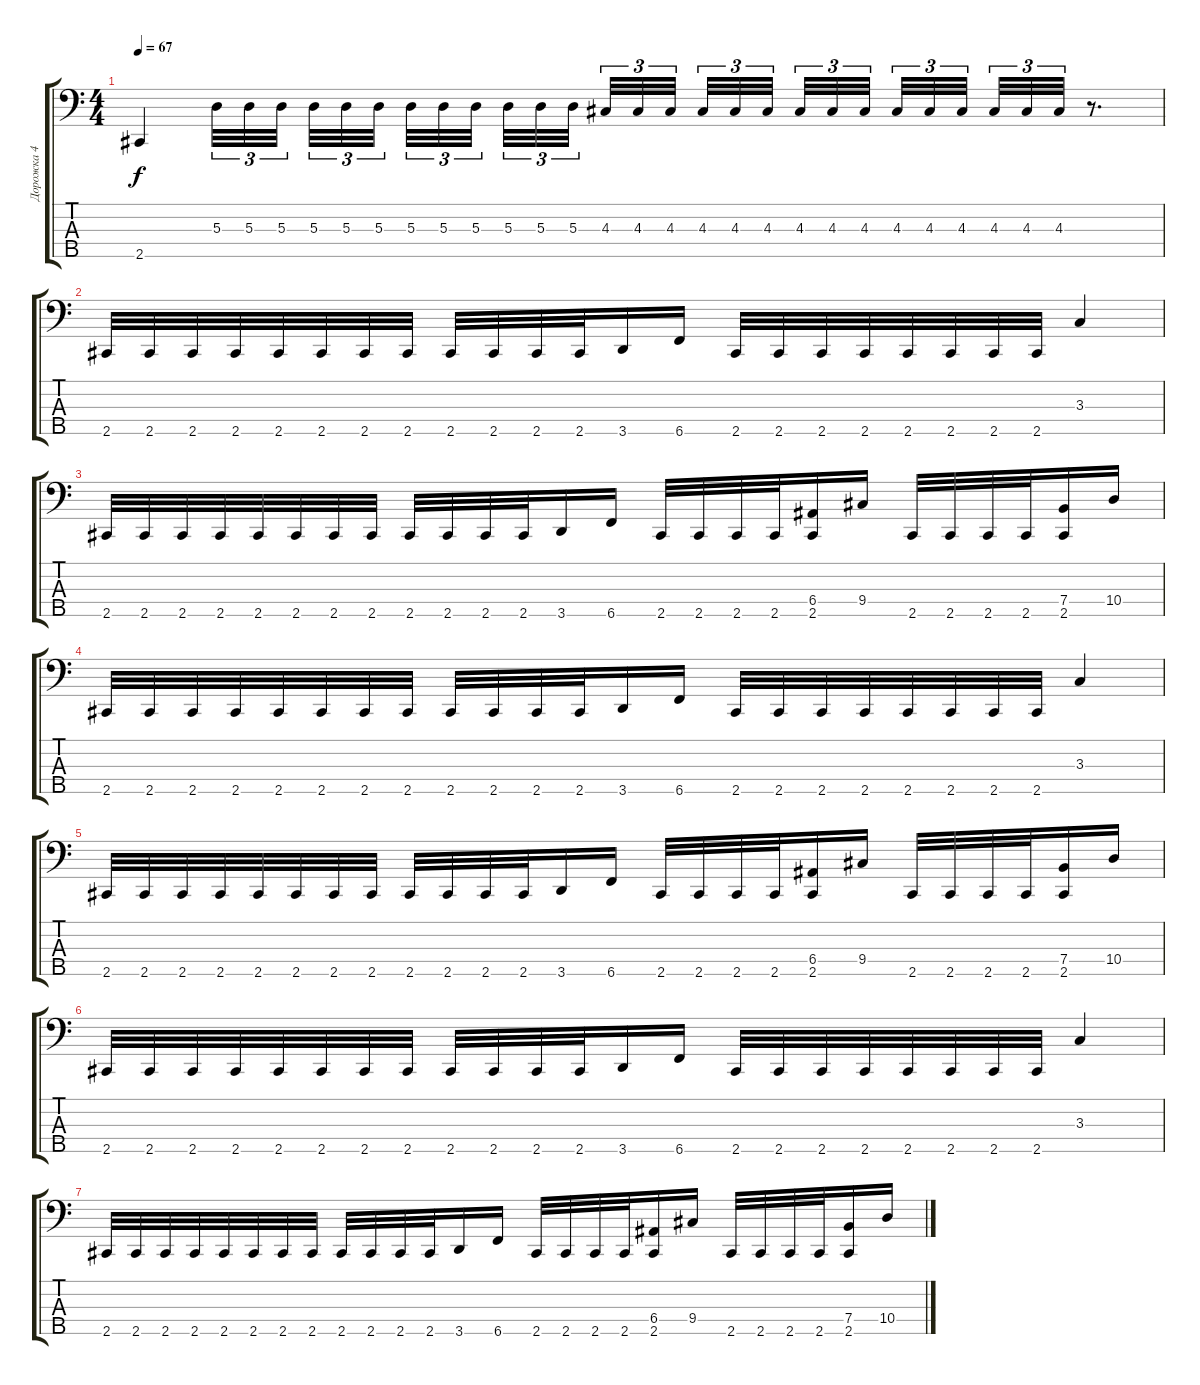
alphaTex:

\track ("Дорожка 4" "Дорожка 4") {instrument electricbasspick}
\staff {score tabs}
\tuning (G2 D2 A1 E1 B0) {hide}
\ts (4 4)
\tempo 67
\clef f4
\ks c
2.5.4{dy f} 5.3.32{tu (3 2)} 5.3.32{tu (3 2)} 5.3.32{tu (3 2) beam splitsecondary} 5.3.32{tu (3 2)} 5.3.32{tu (3 2)} 5.3.32{tu (3 2) beam splitsecondary} 5.3.32{tu (3 2)} 5.3.32{tu (3 2)} 5.3.32{tu (3 2) beam splitsecondary} 5.3.32{tu (3 2)} 5.3.32{tu (3 2)} 5.3.32{tu (3 2)} 4.3.32{tu (3 2)} 4.3.32{tu (3 2)} 4.3.32{tu (3 2) beam splitsecondary} 4.3.32{tu (3 2)} 4.3.32{tu (3 2)} 4.3.32{tu (3 2) beam splitsecondary} 4.3.32{tu (3 2)} 4.3.32{tu (3 2)} 4.3.32{tu (3 2) beam splitsecondary} 4.3.32{tu (3 2)} 4.3.32{tu (3 2)} 4.3.32{tu (3 2)} 4.3.32{tu (3 2)} 4.3.32{tu (3 2)} 4.3.32{tu (3 2)} r.8{d} |
2.5.32{volume 11} 2.5.32 2.5.32 2.5.32 2.5.32 2.5.32 2.5.32 2.5.32 2.5.32 2.5.32 2.5.32 2.5.32 3.5.16 6.5.16 2.5.32 2.5.32 2.5.32 2.5.32 2.5.32 2.5.32 2.5.32 2.5.32 3.3.4 |
2.5.32 2.5.32 2.5.32 2.5.32 2.5.32 2.5.32 2.5.32 2.5.32 2.5.32 2.5.32 2.5.32 2.5.32 3.5.16 6.5.16 2.5.32 2.5.32 2.5.32 2.5.32 (6.4 2.5).16 9.4.16 2.5.32 2.5.32 2.5.32 2.5.32 (7.4 2.5).16 10.4.16 |
2.5.32 2.5.32 2.5.32 2.5.32 2.5.32 2.5.32 2.5.32 2.5.32 2.5.32 2.5.32 2.5.32 2.5.32 3.5.16 6.5.16 2.5.32 2.5.32 2.5.32 2.5.32 2.5.32 2.5.32 2.5.32 2.5.32 3.3.4 |
2.5.32 2.5.32 2.5.32 2.5.32 2.5.32 2.5.32 2.5.32 2.5.32 2.5.32 2.5.32 2.5.32 2.5.32 3.5.16 6.5.16 2.5.32 2.5.32 2.5.32 2.5.32 (6.4 2.5).16 9.4.16 2.5.32 2.5.32 2.5.32 2.5.32 (7.4 2.5).16 10.4.16 |
2.5.32 2.5.32 2.5.32 2.5.32 2.5.32 2.5.32 2.5.32 2.5.32 2.5.32 2.5.32 2.5.32 2.5.32 3.5.16 6.5.16 2.5.32 2.5.32 2.5.32 2.5.32 2.5.32 2.5.32 2.5.32 2.5.32 3.3.4 |
2.5.32 2.5.32 2.5.32 2.5.32 2.5.32 2.5.32 2.5.32 2.5.32 2.5.32 2.5.32 2.5.32 2.5.32 3.5.16 6.5.16 2.5.32 2.5.32 2.5.32 2.5.32 (6.4 2.5).16 9.4.16 2.5.32 2.5.32 2.5.32 2.5.32 (7.4 2.5).16 10.4.16
